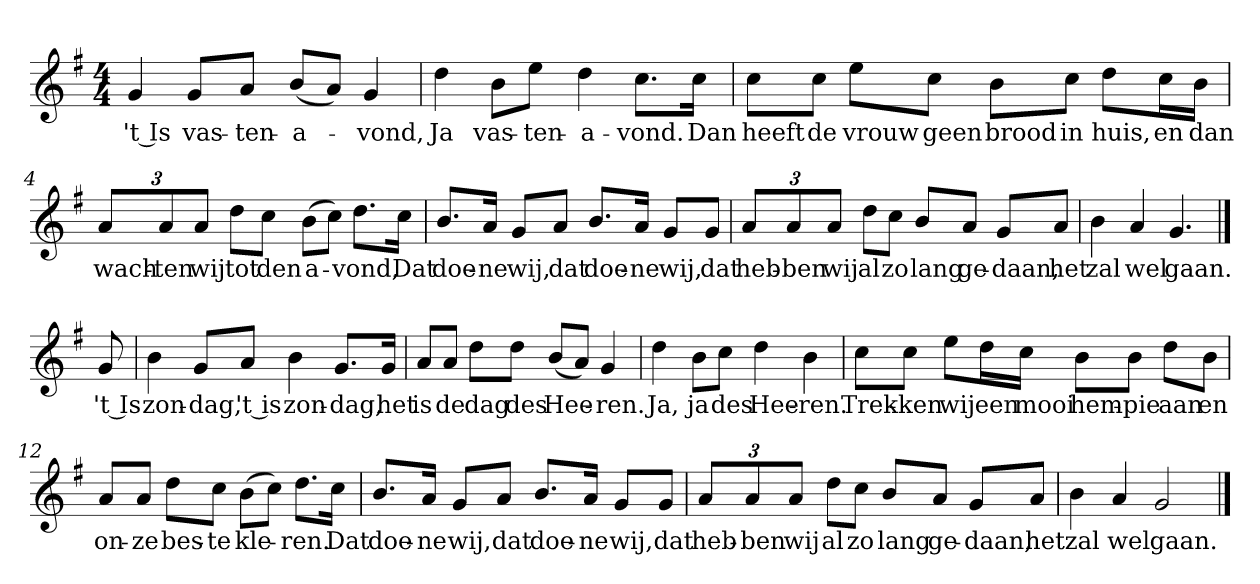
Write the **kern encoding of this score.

**kern	**text
*part1	*part1
*staff1	*staff1
*clefG2	*
*k[f#]	*
*G:	*
*M4/4	*
*MM120	*
=1	=1
4g	't Is
8g/L	vas-
8a/J	-ten-
(8b/L	-a-
8a/J)	.
4g	-vond,
=2	=2
4dd	Ja
8b\L	vas-
8ee\J	-ten-
4dd	-a-
8.cc\L	-vond.
16cc\Jk	Dan
=3	=3
8cc\L	heeft
8cc\J	de
8ee\L	vrouw
8cc\J	geen
8b\L	brood
8cc\J	in
8dd\L	huis,
16cc\L	en
16b\JJ	dan
=4	=4
12a/L	wach-
12a/	-ten
12a/J	wij
8dd\L	tot
8cc\J	den
(8b\L	a-
8cc\J)	.
8.dd\L	-vond,
16cc\Jk	Dat
=5	=5
8.b/L	doe-
16a/Jk	-ne
8g/L	wij,
8a/J	dat
8.b/L	doe-
16a/Jk	-ne
8g/L	wij,
8g/J	dat
=6	=6
12a/L	heb-
12a/	-ben
12a/J	wij
8dd\L	al
8cc\J	zo
8b/L	lang
8a/J	ge-
8g/L	-daan,
8a/J	het
=7	=7
4b	zal
4a	wel
4.g	gaan.
==	==
8g	't Is
=8	=8
4b	zon-
8g/L	-dag,
8a/J	't is
4b	zon-
8.g/L	-dag,
16g/Jk	het
=9	=9
8a/L	is
8a/J	de
8dd\L	dag
8dd\J	des
(8b/L	Hee-
8a/J)	.
4g	-ren.
=10	=10
4dd	Ja,
8b\L	ja
8cc\J	des
4dd	Hee-
4b	-ren.
=11	=11
8cc\L	Trek-
8cc\J	-ken
8ee\L	wij
16dd\L	een
16cc\JJ	mooi
8b\L	hem-
8b\J	-pie
8dd\L	aan
8b\J	en
=12	=12
8a/L	on-
8a/J	-ze
8dd\L	bes-
8cc\J	-te
(8b\L	kle-
8cc\J)	.
8.dd\L	-ren.
16cc\Jk	Dat
=13	=13
8.b/L	doe-
16a/Jk	-ne
8g/L	wij,
8a/J	dat
8.b/L	doe-
16a/Jk	-ne
8g/L	wij,
8g/J	dat
=14	=14
12a/L	heb-
12a/	-ben
12a/J	wij
8dd\L	al
8cc\J	zo
8b/L	lang
8a/J	ge-
8g/L	-daan,
8a/J	het
=15	=15
4b	zal
4a	wel
2g	gaan.
==	==
*-	*-
